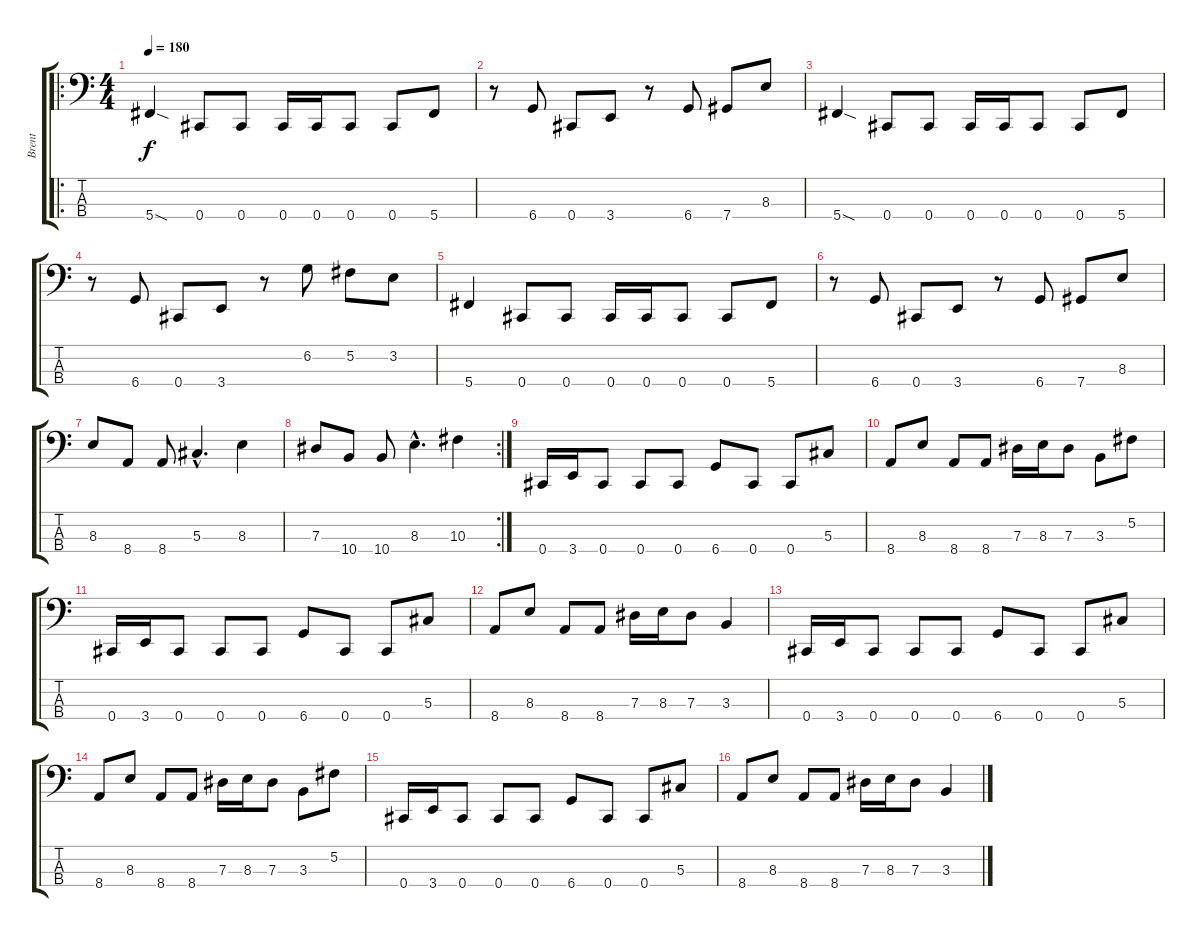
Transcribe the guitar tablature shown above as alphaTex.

\track ("Brent" "Brent") {instrument electricbasspick}
\staff {score tabs}
\tuning (Gb2 Db2 Ab1 Db1) {hide}
\ro
\ts (4 4)
\tempo 180
\clef f4
\ks c
5.4{sod}.4{dy f} 0.4.8 0.4.8 0.4.16 0.4.16 0.4.8 0.4.8 5.4.8 |
r.8 6.4.8 0.4.8 3.4.8 r.8 6.4.8 7.4.8 8.3.8 |
5.4{sod}.4 0.4.8 0.4.8 0.4.16 0.4.16 0.4.8 0.4.8 5.4.8 |
r.8 6.4.8 0.4.8 3.4.8 r.8 6.2.8 5.2.8 3.2.8 |
5.4.4 0.4.8 0.4.8 0.4.16 0.4.16 0.4.8 0.4.8 5.4.8 |
r.8 6.4.8 0.4.8 3.4.8 r.8 6.4.8 7.4.8 8.3.8 |
8.3.8 8.4.8 8.4.8 5.3{hac}.4{d} 8.3.4 |
\rc 2
7.3.8 10.4.8 10.4.8 8.3{hac}.4{d} 10.3.4 |
0.4.16 3.4.16 0.4.8 0.4.8 0.4.8 6.4.8 0.4.8 0.4.8 5.3.8 |
8.4.8 8.3.8 8.4.8 8.4.8 7.3.16 8.3.16 7.3.8 3.3.8 5.2.8 |
0.4.16 3.4.16 0.4.8 0.4.8 0.4.8 6.4.8 0.4.8 0.4.8 5.3.8 |
8.4.8 8.3.8 8.4.8 8.4.8 7.3.16 8.3.16 7.3.8 3.3.4 |
0.4.16 3.4.16 0.4.8 0.4.8 0.4.8 6.4.8 0.4.8 0.4.8 5.3.8 |
8.4.8 8.3.8 8.4.8 8.4.8 7.3.16 8.3.16 7.3.8 3.3.8 5.2.8 |
0.4.16 3.4.16 0.4.8 0.4.8 0.4.8 6.4.8 0.4.8 0.4.8 5.3.8 |
8.4.8 8.3.8 8.4.8 8.4.8 7.3.16 8.3.16 7.3.8 3.3.4
